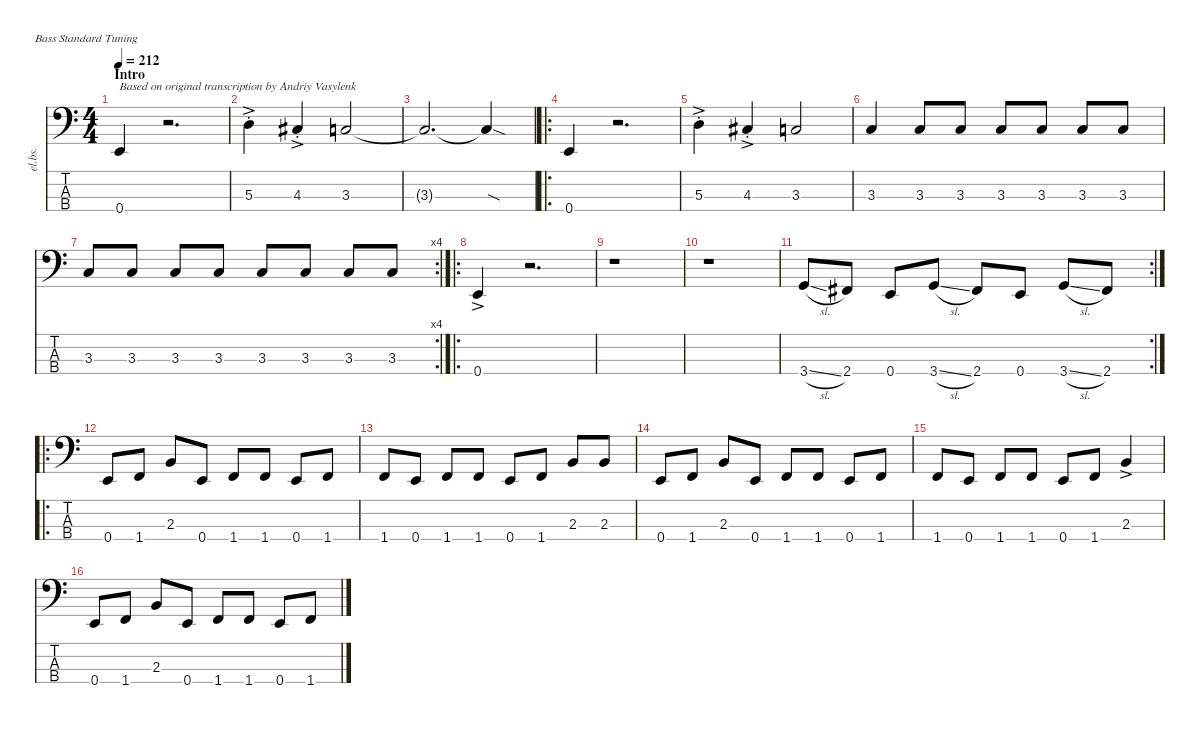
\defaultSystemsLayout 4
\hideDynamics
\bracketExtendMode nobrackets
\track ("Bass" "el.bs.") {instrument electricbassfinger}
\staff {score tabs}
\tuning (G2 D2 A1 E1)
\ts (4 4)
\beaming (8 2 2 2 2)
\section ("" "Intro")
\tempo 212
\clef f4
\ks c
0.4.4{txt "Based on original transcription by Andriy Vasylenk" dy f instrument electricbassfinger} r.2{d} |
5.3{ac st}.4{dy mf} 4.3{ac st acc #}.4 3.3.2{dy f} |
3.3{t}.2{d} 3.3{sod t}.4 |
\ro
0.4.4 r.2{d} |
5.3{ac st}.4{dy mf} 4.3{ac st acc #}.4 3.3.2{dy f} |
3.3.4 3.3.8{dy mf} 3.3.8 3.3.8 3.3.8 3.3.8{dy f} 3.3.8 |
\rc 4
3.3.8 3.3.8 3.3.8 3.3.8 3.3.8 3.3.8 3.3.8 3.3.8 |
\ro
0.4{ac}.4{dy mf} r.2{d} |
r.1 |
r.1 |
\rc 2
3.4{sl}.8{dy f} 2.4{acc #}.8 0.4.8 3.4{sl}.8 2.4{acc #}.8 0.4.8 3.4{sl}.8 2.4{acc #}.8 |
\ro
0.4.8 1.4.8 2.3.8 0.4.8 1.4.8 1.4.8 0.4.8 1.4.8 |
1.4.8 0.4.8 1.4.8 1.4.8 0.4.8 1.4.8 2.3.8 2.3.8 |
0.4.8 1.4.8 2.3.8 0.4.8 1.4.8 1.4.8 0.4.8 1.4.8 |
1.4.8 0.4.8 1.4.8 1.4.8 0.4.8 1.4.8 2.3{ac}.4{dy mf} |
0.4.8{dy f} 1.4.8 2.3.8 0.4.8 1.4.8 1.4.8 0.4.8 1.4.8
